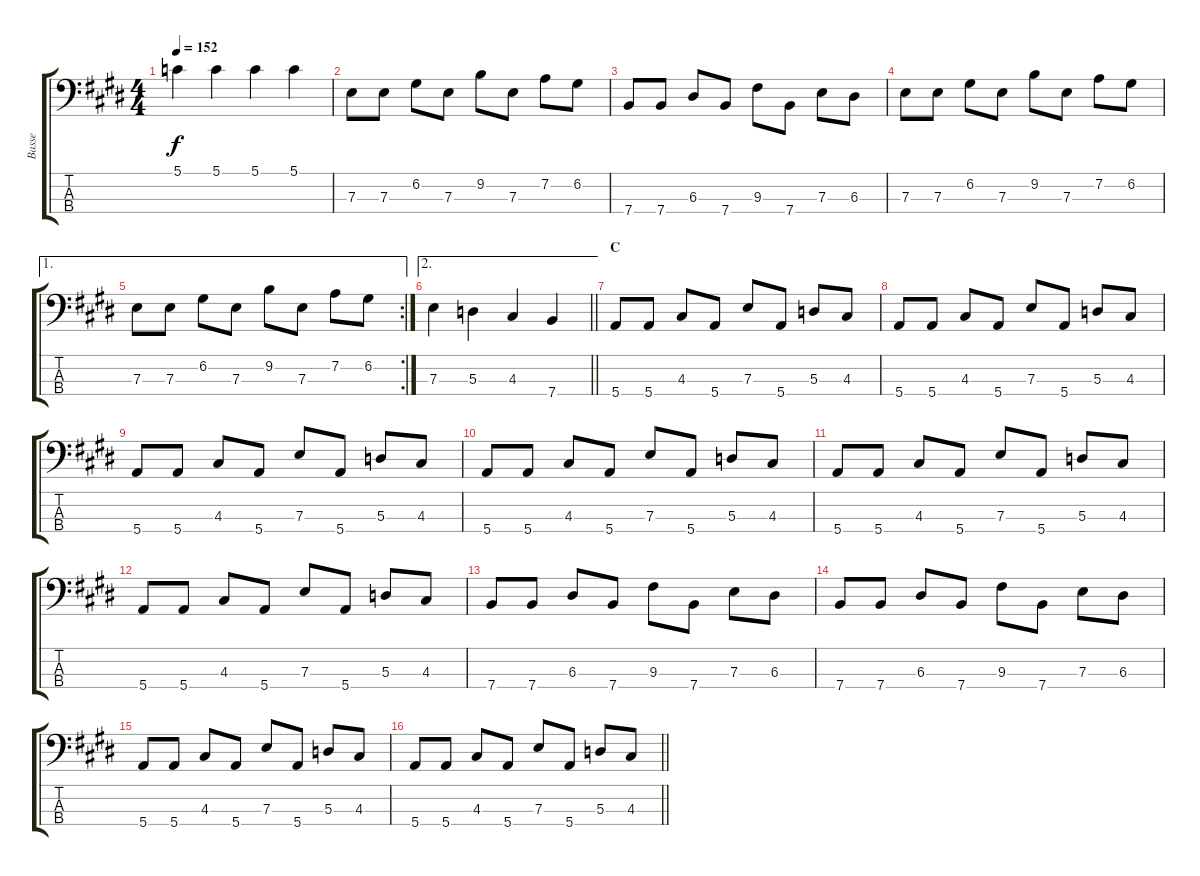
\track ("Basse" "Basse") {instrument electricbassfinger}
\staff {score tabs}
\tuning (G2 D2 A1 E1) {hide}
\ts (4 4)
\tempo 152
\clef f4
\ks e
5.1.4{dy f} 5.1.4 5.1.4 5.1.4 |
7.3.8 7.3.8 6.2.8 7.3.8 9.2.8 7.3.8 7.2.8 6.2.8 |
7.4.8 7.4.8 6.3.8 7.4.8 9.3.8 7.4.8 7.3.8 6.3.8 |
7.3.8 7.3.8 6.2.8 7.3.8 9.2.8 7.3.8 7.2.8 6.2.8 |
\ae 1
\rc 2
7.3.8 7.3.8 6.2.8 7.3.8 9.2.8 7.3.8 7.2.8 6.2.8 |
\ae 2
\barLineRight lightlight
7.3.4 5.3.4 4.3.4 7.4.4 |
\section ("" "C")
5.4.8 5.4.8 4.3.8 5.4.8 7.3.8 5.4.8 5.3.8 4.3.8 |
5.4.8 5.4.8 4.3.8 5.4.8 7.3.8 5.4.8 5.3.8 4.3.8 |
5.4.8 5.4.8 4.3.8 5.4.8 7.3.8 5.4.8 5.3.8 4.3.8 |
5.4.8 5.4.8 4.3.8 5.4.8 7.3.8 5.4.8 5.3.8 4.3.8 |
5.4.8 5.4.8 4.3.8 5.4.8 7.3.8 5.4.8 5.3.8 4.3.8 |
5.4.8 5.4.8 4.3.8 5.4.8 7.3.8 5.4.8 5.3.8 4.3.8 |
7.4.8 7.4.8 6.3.8 7.4.8 9.3.8 7.4.8 7.3.8 6.3.8 |
7.4.8 7.4.8 6.3.8 7.4.8 9.3.8 7.4.8 7.3.8 6.3.8 |
5.4.8 5.4.8 4.3.8 5.4.8 7.3.8 5.4.8 5.3.8 4.3.8 |
\barLineRight lightlight
5.4.8 5.4.8 4.3.8 5.4.8 7.3.8 5.4.8 5.3.8 4.3.8
